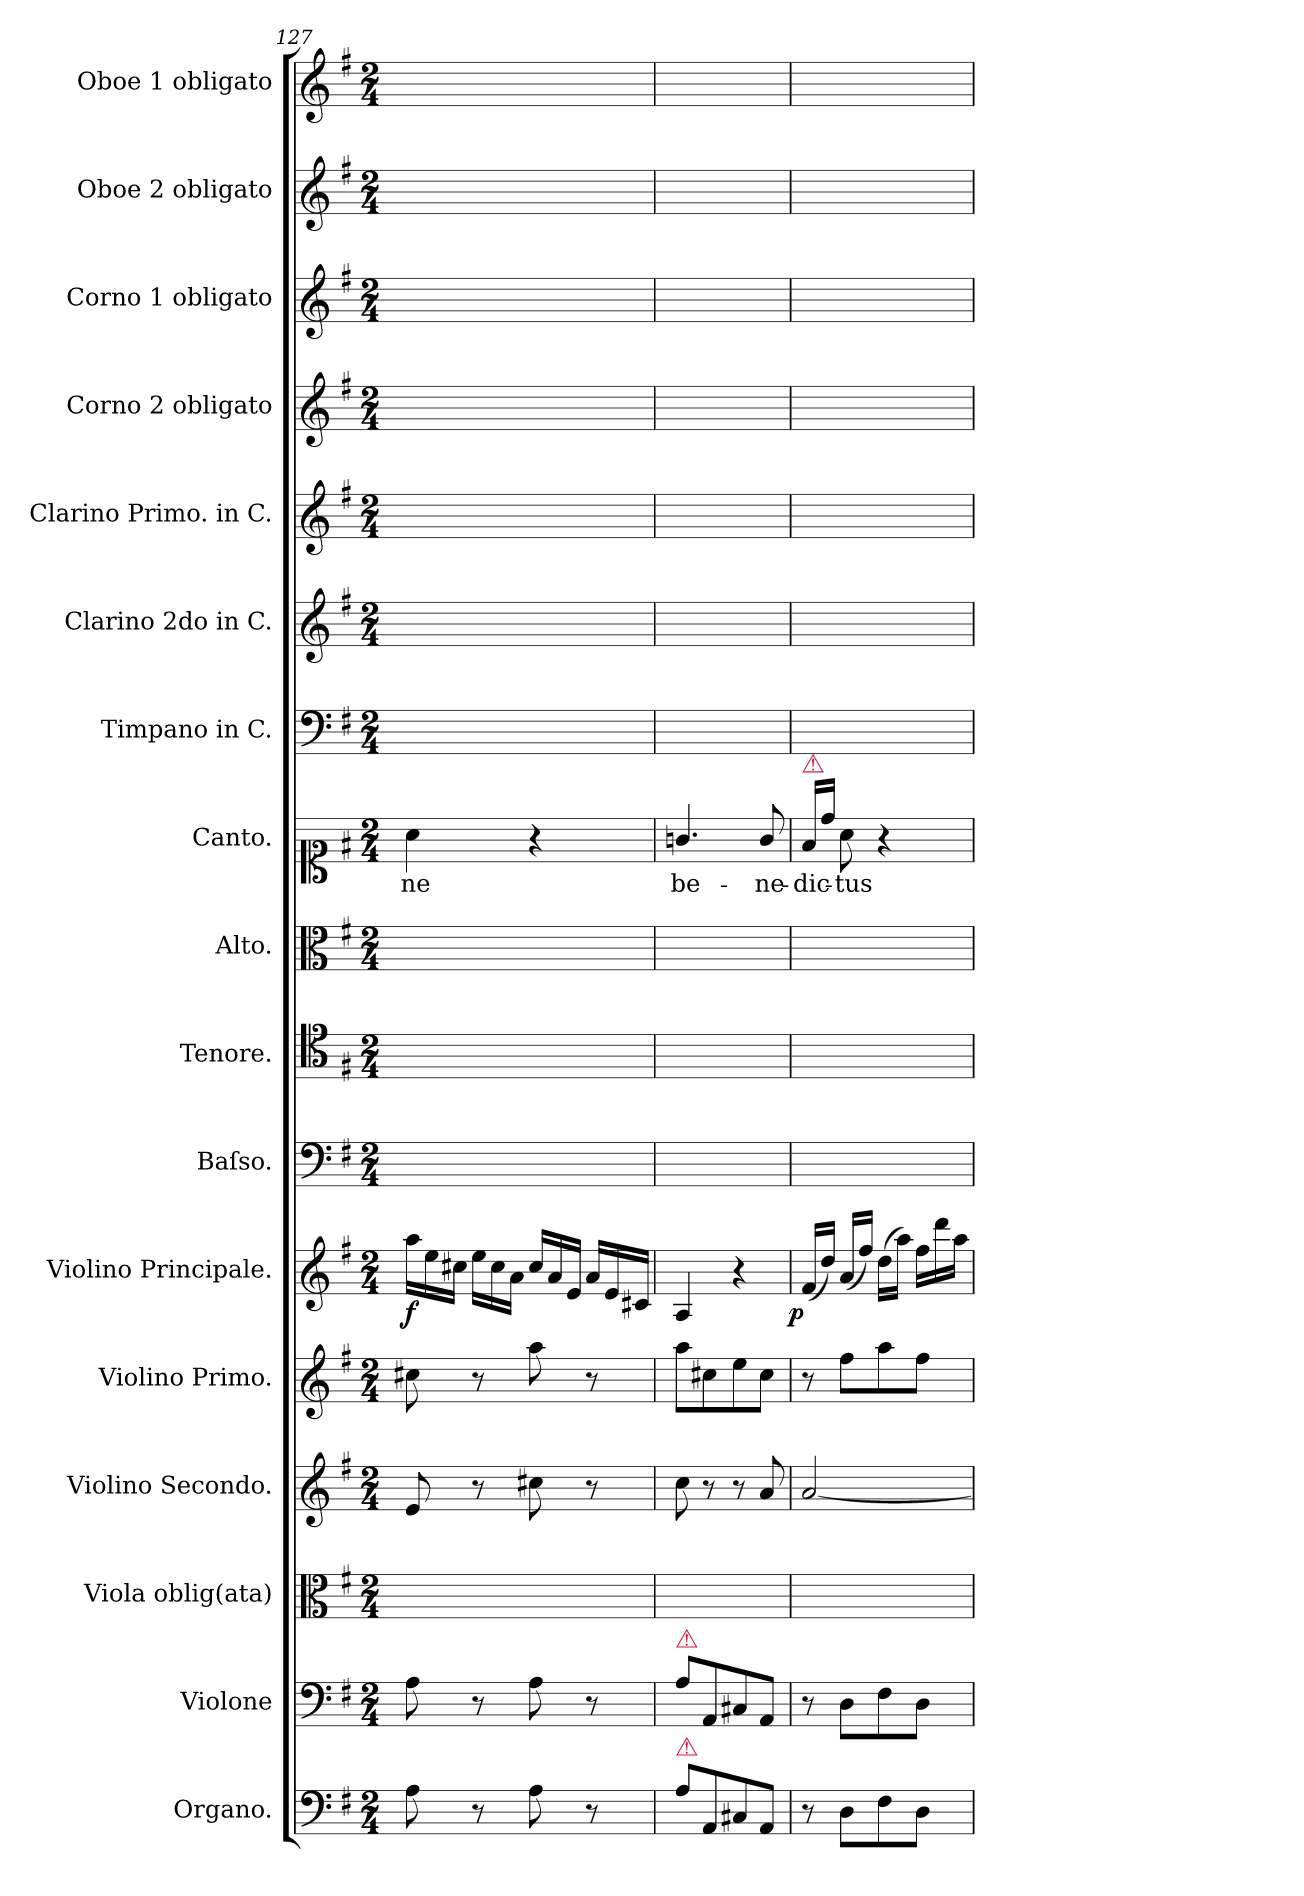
**kern	**kern	**kern	**kern	**kern	**kern	**dynam	**kern	**kern	**kern	**kern	**text	**kern	**kern	**kern	**kern	**kern	**kern	**kern
*part17	*part16	*part15	*part14	*part13	*part12	*part12	*part11	*part10	*part9	*part8	*part8	*part7	*part6	*part5	*part4	*part3	*part2	*part1
*staff17	*staff16	*staff15	*staff14	*staff13	*staff12	*staff12	*staff11	*staff10	*staff9	*staff8	*staff8	*staff7	*staff6	*staff5	*staff4	*staff3	*staff2	*staff1
*I"Organo.	*I"Violone	*I"Viola oblig(ata)	*I"Violino Secondo.	*I"Violino Primo.	*I"Violino Principale.	*	*I"Baſso.	*I"Tenore.	*I"Alto.	*I"Canto.	*	*I"Timpano in C.	*I"Clarino 2do in C.	*I"Clarino Primo. in C.	*I"Corno 2 obligato	*I"Corno 1 obligato	*I"Oboe 2 obligato	*I"Oboe 1 obligato
*I'Org.	*I'Vlne	*I'Vla.	*	*I'Vn I	*I'Vln. Princ.	*	*I'B.	*I'T.	*I'A.	*I'C.	*	*I'Timp.	*I'Clno 2 in C.	*I'Clno 1 in C	*I'[C. 2 obl.]	*I'[C. 1 obl.]	*I'[Ob. 2]	*I'[Ob. 1]
*clefF4	*clefF4	*clefC3	*clefG2	*clefG2	*clefG2	*	*clefF4	*clefC4	*clefC3	*clefC1	*	*clefF4	*clefG2	*clefG2	*clefG2	*clefG2	*clefG2	*clefG2
*k[f#]	*k[f#]	*k[f#]	*k[f#]	*k[f#]	*k[f#]	*	*k[f#]	*k[f#]	*k[f#]	*k[f#]	*	*k[f#]	*k[f#]	*k[f#]	*k[f#]	*k[f#]	*k[f#]	*k[f#]
*G:	*G:	*G:	*G:	*G:	*G:	*	*G:	*G:	*G:	*G:	*	*G:	*G:	*G:	*G:	*G:	*G:	*G:
*M2/4	*M2/4	*M2/4	*M2/4	*M2/4	*M2/4	*	*M2/4	*M2/4	*M2/4	*M2/4	*	*M2/4	*M2/4	*M2/4	*M2/4	*M2/4	*M2/4	*M2/4
*	*	*	*	*	*Xtuplet	*	*	*	*	*	*	*	*	*	*	*	*	*
=127	=127	=127	=127	=127	=127	=127	=127	=127	=127	=127	=127	=127	=127	=127	=127	=127	=127	=127
!	!	!	!	!	!	!LO:DY:b	!	!	!	!	!	!	!	!	!	!	!	!
8A\	8A\	2ryy	8e/	8cc#X\	24aa\LL	f	2ryy	2ryy	2ryy	4a\	-ne	2ryy	2ryy	2ryy	2ryy	2ryy	2ryy	2ryy
.	.	.	.	.	24ee\	.	.	.	.	.	.	.	.	.	.	.	.	.
.	.	.	.	.	24cc#X\JJ	.	.	.	.	.	.	.	.	.	.	.	.	.
8r	8r	.	8r	8r	24ee\LL	.	.	.	.	.	.	.	.	.	.	.	.	.
.	.	.	.	.	24cc#\	.	.	.	.	.	.	.	.	.	.	.	.	.
.	.	.	.	.	24a\JJ	.	.	.	.	.	.	.	.	.	.	.	.	.
8A\	8A\	.	8cc#X\	8aa\	24cc#/LL	.	.	.	.	4r	.	.	.	.	.	.	.	.
.	.	.	.	.	24a/	.	.	.	.	.	.	.	.	.	.	.	.	.
.	.	.	.	.	24e/JJ	.	.	.	.	.	.	.	.	.	.	.	.	.
8r	8r	.	8r	8r	24a/LL	.	.	.	.	.	.	.	.	.	.	.	.	.
.	.	.	.	.	24e/	.	.	.	.	.	.	.	.	.	.	.	.	.
.	.	.	.	.	24c#X/JJ	.	.	.	.	.	.	.	.	.	.	.	.	.
=128	=128	=128	=128	=128	=128	=128	=128	=128	=128	=128	=128	=128	=128	=128	=128	=128	=128	=128
!	!LO:TX:a:color=crimson:t=⚠	!	!	!	!	!	!	!	!	!	!	!	!	!	!	!	!	!
!LO:TX:a:color=crimson:t=⚠	!	!	!	!	!	!	!	!	!	!	!	!	!	!	!	!	!	!
8A\L	8A\L	2ryy	8cc\	8aa\L	4A/	.	2ryy	2ryy	2ryy	4.gn/	be-	2ryy	2ryy	2ryy	2ryy	2ryy	2ryy	2ryy
8AA/	8AA/	.	8r	8cc#X\	.	.	.	.	.	.	.	.	.	.	.	.	.	.
8C#X/	8C#X/	.	8r	8ee\	4r	.	.	.	.	.	.	.	.	.	.	.	.	.
8AA/J	8AA/J	.	8a/	8cc#\J	.	.	.	.	.	8g/	-ne-	.	.	.	.	.	.	.
=129	=129	=129	=129	=129	=129	=129	=129	=129	=129	=129	=129	=129	=129	=129	=129	=129	=129	=129
!	!	!	!	!	!	!	!	!	!	!LO:TX:a:color=crimson:t=⚠	!	!	!	!	!	!	!	!
!	!	!	!	!	!	!LO:DY:b:rj	!	!	!	!	!	!	!	!	!	!	!	!
8r	8r	2ryy	[2a/	8r	(16f#/LL	p	2ryy	2ryy	2ryy	16f#/LL	-dic-	2ryy	2ryy	2ryy	2ryy	2ryy	2ryy	2ryy
.	.	.	.	.	16dd/JJ)	.	.	.	.	16dd\JJ	.	.	.	.	.	.	.	.
8D\L	8D\L	.	.	8ff#\L	(16a/LL	.	.	.	.	8a\	-tus	.	.	.	.	.	.	.
.	.	.	.	.	16ff#/JJ)	.	.	.	.	.	.	.	.	.	.	.	.	.
8F#\	8F#\	.	.	8aa\	(16dd\LL	.	.	.	.	4r	.	.	.	.	.	.	.	.
.	.	.	.	.	16aa\JJ)	.	.	.	.	.	.	.	.	.	.	.	.	.
8D\J	8D\J	.	.	8ff#\J	24ff#\LL	.	.	.	.	.	.	.	.	.	.	.	.	.
.	.	.	.	.	24ddd\	.	.	.	.	.	.	.	.	.	.	.	.	.
.	.	.	.	.	24aa\JJ	.	.	.	.	.	.	.	.	.	.	.	.	.
=	=	=	=	=	=	=	=	=	=	=	=	=	=	=	=	=	=	=
*-	*-	*-	*-	*-	*-	*-	*-	*-	*-	*-	*-	*-	*-	*-	*-	*-	*-	*-
